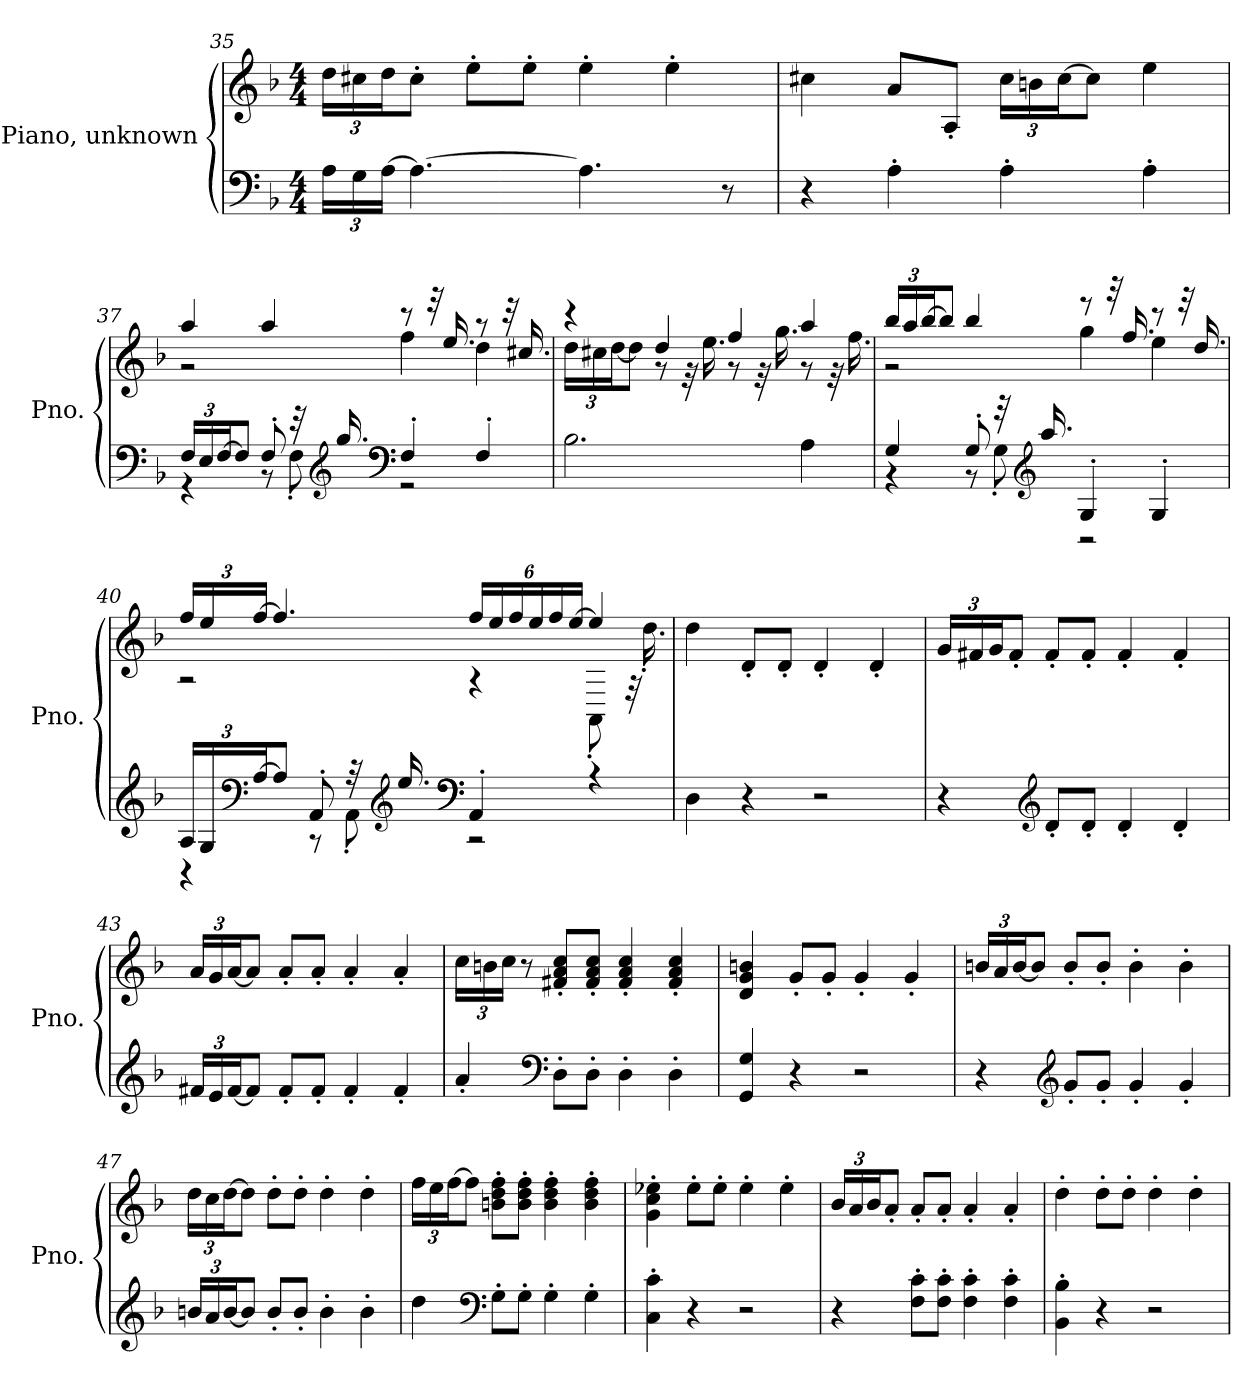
**kern	**kern
*part1	*part1
*staff2	*staff1
*I"Piano, unknown	*
*I'Pno.	*
*clefF4	*clefG2
*k[b-]	*k[b-]
*M4/4	*M4/4
*Xbrackettup	*Xbrackettup
=35	=35
24A\LL	24dd\LL
24G\	24cc#X\
[24A\JJ	24dd\J
4.A\_	8cc#'\J
.	8ee'\L
.	8ee'\J
4.A\]	4ee'\
.	4ee'\
8r	.
!!LO:LB:g=z
=36	=36
4r	4cc#X\
4A'\	8a/L
.	8A'/J
4A'\	24cc#\LL
.	24bn\
.	[24cc#\J
.	8cc#\J]
4A'\	4ee\
=37	=37
*^	*^
24F/LL	4r	4aa/	2r
24E/	.	.	.
[24F/J	.	.	.
8F/J]	.	.	.
8F'/	8r	4aa/	.
32r	8F'\	.	.
*clefG2	*	*	*
16.gg/	.	.	.
*clefF4	*	*	*
4F'/	2r	8r	4ff\
.	.	32r	.
.	.	16.ee/	.
4F'/	.	8r	4dd\
.	.	32r	.
.	.	16.cc#X/	.
*v	*v	*	*
!!LO:LB:g=z	!!
=38	=38	=38
2.B-\	4r	24dd\LL
.	.	24cc#X\
.	.	[24dd\J
.	.	8dd\J]
.	4dd/	8r
.	.	32r
.	.	16.ee\
.	4ff/	8r
.	.	32r
.	.	16.gg\
4A\	4aa/	8r
.	.	32r
.	.	16.ff\
=39	=39	=39
*^	*	*
4G/	4r	24bb-/LL	2r
.	.	24aa/	.
.	.	[24bb-/J	.
.	.	8bb-/J]	.
8G'/	8r	4bb-/	.
32r	8G'\	.	.
*clefG2	*	*	*
16.aa/	.	.	.
4G'/	2r	8r	4gg\
.	.	32r	.
.	.	16.ff/	.
4G'/	.	8r	4ee\
.	.	32r	.
.	.	16.dd/	.
!!LO:LB:g=z	!!
=40	=40	=40	=40
24A/LL	4r	24ff/LL	2r
24G/	.	24ee/	.
*clefF4	*	*	*
[24A/J	.	[24ff/JJ	.
8A/J]	.	4.ff/]	.
8AA'/	8r	.	.
32r	8AA'\	.	.
*clefG2	*	*	*
16.ee/	.	.	.
*clefF4	*	*	*
4AA'/	2r	24ff/LL	4r
.	.	24ee/	.
.	.	24ff/	.
.	.	24ee/	.
.	.	24ff/	.
.	.	[24ee/JJ	.
4r	.	4ee/]	8AA'\
.	.	.	32r
.	.	.	16.dd'\
*v	*v	*	*
*	*v	*v
=41	=41
4D\	4dd\
4r	8d'/L
.	8d'/J
2r	4d'/
.	4d'/
=42	=42
4r	24g/LL
.	24f#X/
.	24g/J
.	8f#'/J
*clefG2	*
8d'/L	8f#'/L
8d'/J	8f#'/J
4d'/	4f#'/
4d'/	4f#'/
!!LO:PB:g=z
=43	=43
24f#X/LL	24a/LL
24e/	24g/
[24f#/J	[24a/J
8f#/J]	8a/J]
8f#'/L	8a'/L
8f#'/J	8a'/J
4f#'/	4a'/
4f#'/	4a'/
=44	=44
4a'/	24cc\LL
.	24bn\
.	24cc\JJ
.	8r
*clefF4	*
8D'\L	8f#X/' 8a/' 8cc/'L
8D'\J	8f#/' 8a/' 8cc/'J
4D'\	4f#/' 4a/' 4cc/'
4D'\	4f#/' 4a/' 4cc/'
=45	=45
4GG/ 4G/	4d/ 4g/ 4bn/
4r	8g'/L
.	8g'/J
2r	4g'/
.	4g'/
=46	=46
4r	24bn/LL
.	24a/
.	[24b/J
.	8b/J]
*clefG2	*
8g'/L	8b'/L
8g'/J	8b'/J
4g'/	4b'\
4g'/	4b'\
=47	=47
24bn/LL	24dd\LL
24a/	24cc\
[24b/J	[24dd\J
8b/J]	8dd\J]
8b'/L	8dd'\L
8b'/J	8dd'\J
4b'\	4dd'\
4b'\	4dd'\
!!LO:LB:g=z
=48	=48
4dd\	24ff\LL
.	24ee\
.	[24ff\J
.	8ff\J]
*clefF4	*
8G'\L	8bn\' 8dd\' 8ff\'L
8G'\J	8b\' 8dd\' 8ff\'J
4G'\	4b\' 4dd\' 4ff\'
4G'\	4b\' 4dd\' 4ff\'
=49	=49
4C\' 4c\'	4g\' 4cc\' 4ee-X\'
4r	8ee-'\L
.	8ee-'\J
2r	4ee-'\
.	4ee-'\
=50	=50
4r	24b-/LL
.	24a/
.	24b-/J
.	8a'/J
8F\' 8c\'L	8a'/L
8F\' 8c\'J	8a'/J
4F\' 4c\'	4a'/
4F\' 4c\'	4a'/
=51	=51
4BB-\' 4B-\'	4dd'\
4r	8dd'\L
.	8dd'\J
2r	4dd'\
.	4dd'\
=	=
*-	*-
